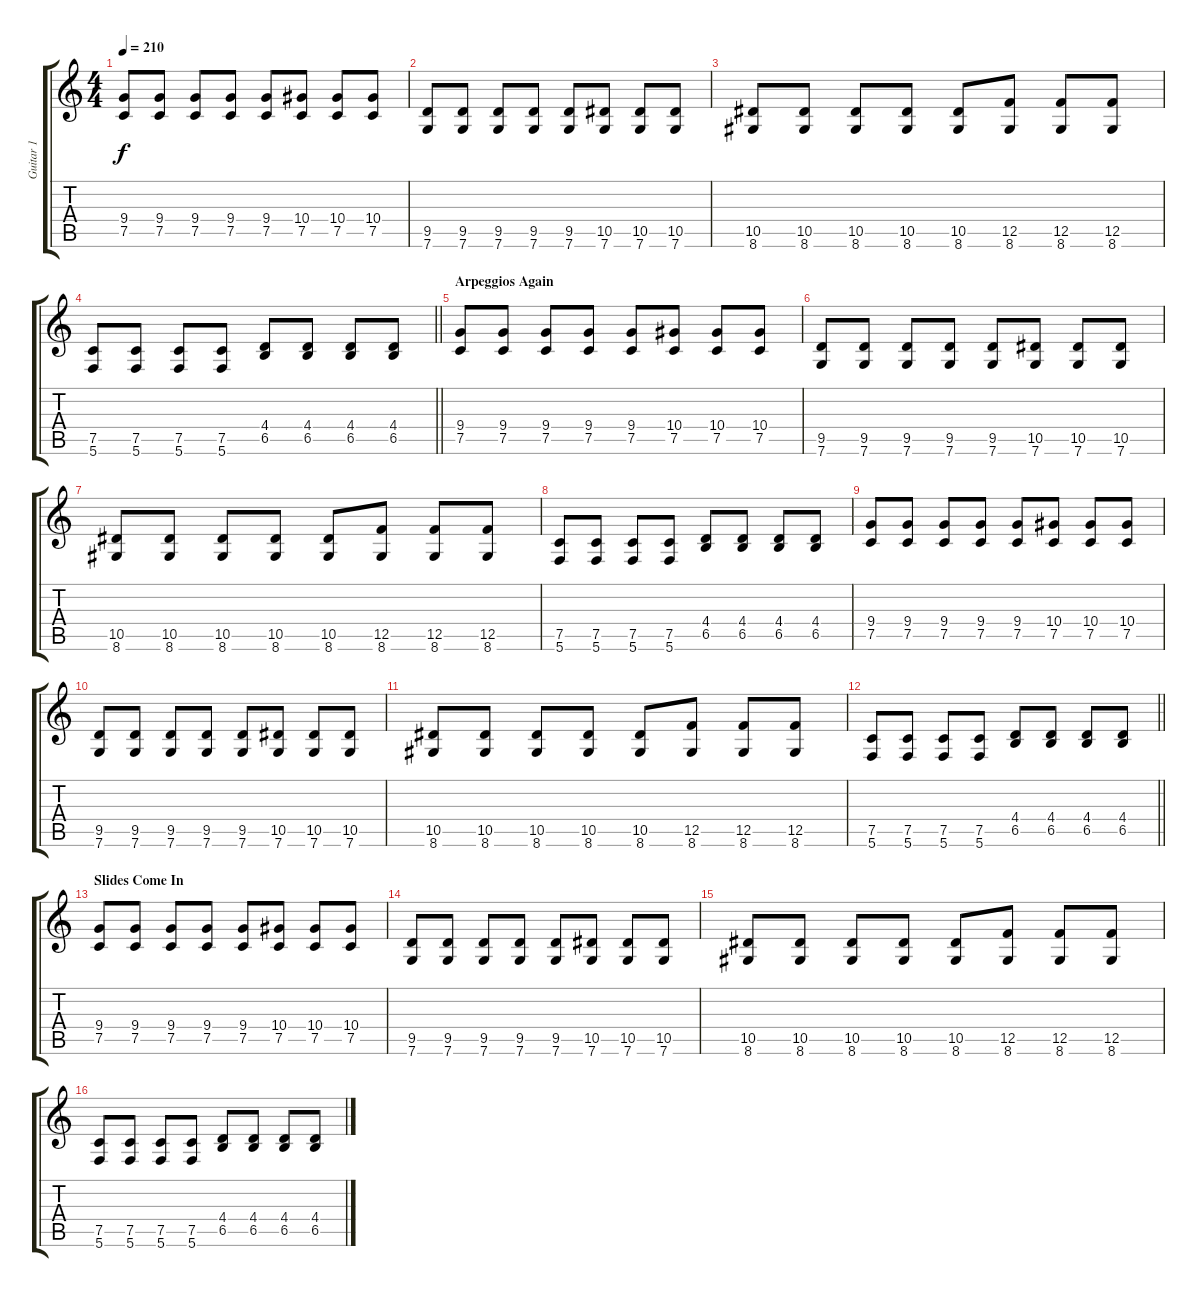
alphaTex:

\track ("Guitar 1" "Guitar 1") {instrument distortionguitar}
\staff {score tabs}
\tuning (C4 G3 Eb3 Bb2 F2 C2) {hide}
\ts (4 4)
\tempo 210
\clef g2
\ks c
(9.4 7.5).8{dy f} (9.4 7.5).8 (9.4 7.5).8 (9.4 7.5).8 (9.4 7.5).8 (10.4 7.5).8 (10.4 7.5).8 (10.4 7.5).8 |
(9.5 7.6).8 (9.5 7.6).8 (9.5 7.6).8 (9.5 7.6).8 (9.5 7.6).8 (10.5 7.6).8 (10.5 7.6).8 (10.5 7.6).8 |
(10.5 8.6).8 (10.5 8.6).8 (10.5 8.6).8 (10.5 8.6).8 (10.5 8.6).8 (12.5 8.6).8 (12.5 8.6).8 (12.5 8.6).8 |
\barLineRight lightlight
(7.5 5.6).8 (7.5 5.6).8 (7.5 5.6).8 (7.5 5.6).8 (4.4 6.5).8 (4.4 6.5).8 (4.4 6.5).8 (4.4 6.5).8 |
\section ("" "Arpeggios Again")
(9.4 7.5).8 (9.4 7.5).8 (9.4 7.5).8 (9.4 7.5).8 (9.4 7.5).8 (10.4 7.5).8 (10.4 7.5).8 (10.4 7.5).8 |
(9.5 7.6).8 (9.5 7.6).8 (9.5 7.6).8 (9.5 7.6).8 (9.5 7.6).8 (10.5 7.6).8 (10.5 7.6).8 (10.5 7.6).8 |
(10.5 8.6).8 (10.5 8.6).8 (10.5 8.6).8 (10.5 8.6).8 (10.5 8.6).8 (12.5 8.6).8 (12.5 8.6).8 (12.5 8.6).8 |
(7.5 5.6).8 (7.5 5.6).8 (7.5 5.6).8 (7.5 5.6).8 (4.4 6.5).8 (4.4 6.5).8 (4.4 6.5).8 (4.4 6.5).8 |
(9.4 7.5).8 (9.4 7.5).8 (9.4 7.5).8 (9.4 7.5).8 (9.4 7.5).8 (10.4 7.5).8 (10.4 7.5).8 (10.4 7.5).8 |
(9.5 7.6).8 (9.5 7.6).8 (9.5 7.6).8 (9.5 7.6).8 (9.5 7.6).8 (10.5 7.6).8 (10.5 7.6).8 (10.5 7.6).8 |
(10.5 8.6).8 (10.5 8.6).8 (10.5 8.6).8 (10.5 8.6).8 (10.5 8.6).8 (12.5 8.6).8 (12.5 8.6).8 (12.5 8.6).8 |
\barLineRight lightlight
(7.5 5.6).8 (7.5 5.6).8 (7.5 5.6).8 (7.5 5.6).8 (4.4 6.5).8 (4.4 6.5).8 (4.4 6.5).8 (4.4 6.5).8 |
\section ("" "Slides Come In")
(9.4 7.5).8 (9.4 7.5).8 (9.4 7.5).8 (9.4 7.5).8 (9.4 7.5).8 (10.4 7.5).8 (10.4 7.5).8 (10.4 7.5).8 |
(9.5 7.6).8 (9.5 7.6).8 (9.5 7.6).8 (9.5 7.6).8 (9.5 7.6).8 (10.5 7.6).8 (10.5 7.6).8 (10.5 7.6).8 |
(10.5 8.6).8 (10.5 8.6).8 (10.5 8.6).8 (10.5 8.6).8 (10.5 8.6).8 (12.5 8.6).8 (12.5 8.6).8 (12.5 8.6).8 |
(7.5 5.6).8 (7.5 5.6).8 (7.5 5.6).8 (7.5 5.6).8 (4.4 6.5).8 (4.4 6.5).8 (4.4 6.5).8 (4.4 6.5).8
